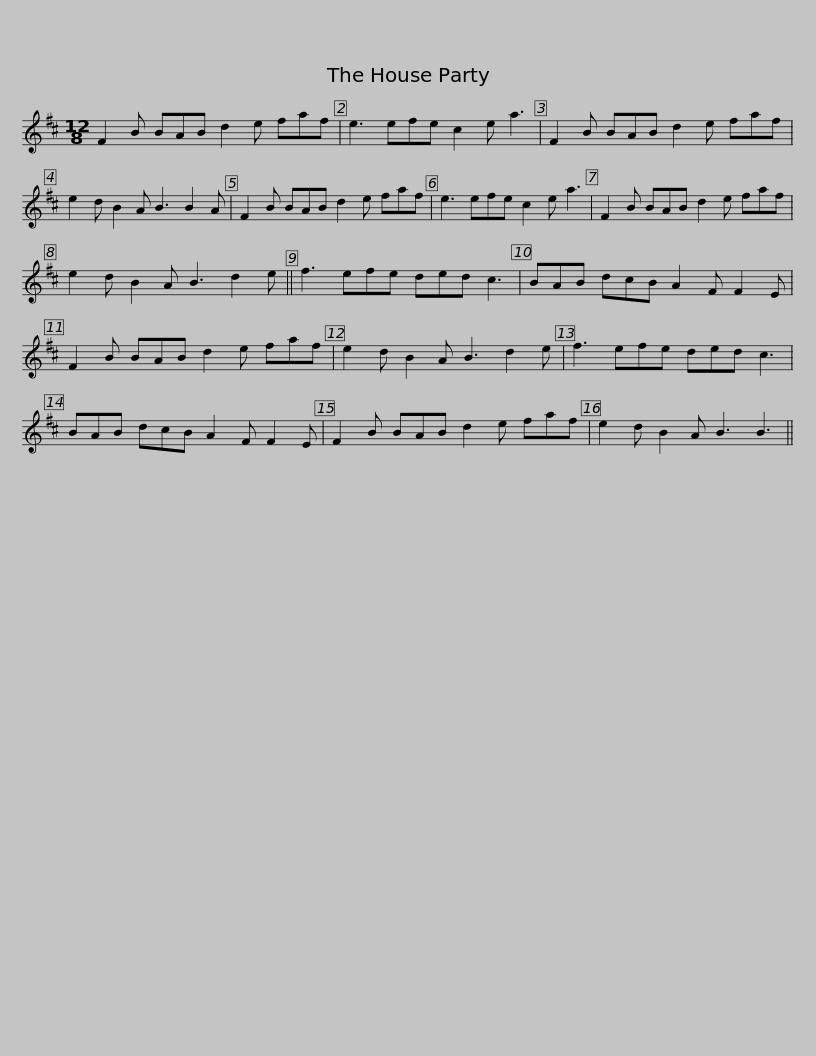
X:1
L:1/8
M:12/8
I:linebreak $
K:Bmin
V:1 treble
V:1
 F2 B BAB d2 e faf | e3 efe c2 e a3 | F2 B BAB d2 e faf | e2 d B2 A B3 B2 A |$ F2 B BAB d2 e faf | %5
 e3 efe c2 e a3 | F2 B BAB d2 e faf | e2 d B2 A B3 d2 e ||$ f3 efe ded c3 | BAB dcB A2 F F2 E | %10
 F2 B BAB d2 e faf | e2 d B2 A B3 d2 e |$ f3 efe ded c3 | BAB dcB A2 F F2 E | F2 B BAB d2 e faf | %15
 e2 d B2 A B3 B3 || %16
